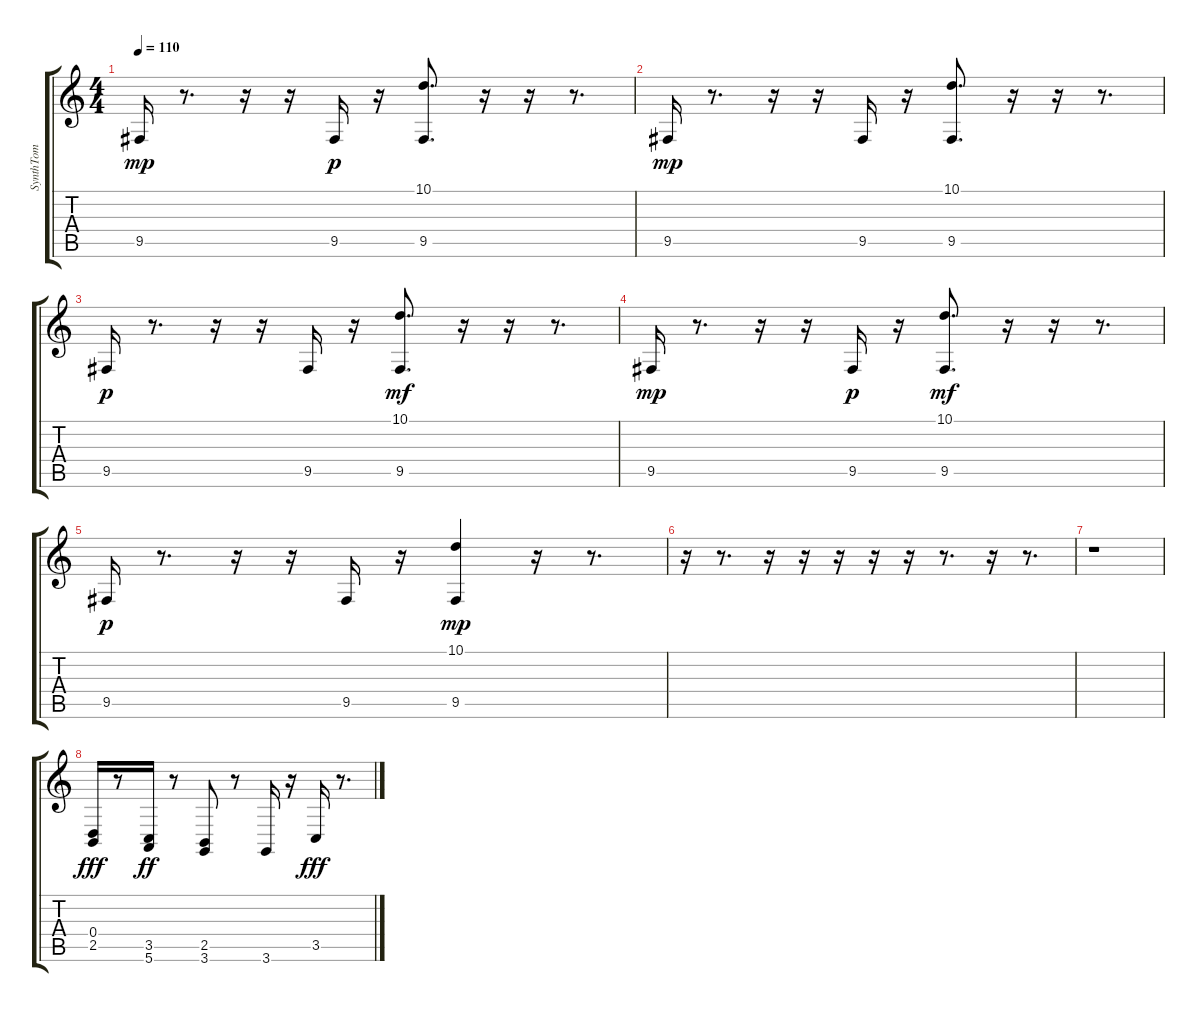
\track ("SynthTom" "SynthTom") {instrument synthdrum}
\staff {score tabs}
\tuning (E4 B3 G3 D3 A2 E2) {hide}
\ts (4 4)
\tempo 110
\clef g2
\ks c
9.5.16{dy mp} r.8{d} r.16 r.16 9.5.16{dy p} r.16 (10.1 9.5).8{d} r.16 r.16 r.8{d} |
9.5.16{dy mp} r.8{d} r.16 r.16 9.5.16 r.16 (10.1 9.5).8{d} r.16 r.16 r.8{d} |
9.5.16{dy p} r.8{d} r.16 r.16 9.5.16 r.16 (10.1 9.5).8{d dy mf} r.16 r.16 r.8{d} |
9.5.16{dy mp} r.8{d} r.16 r.16 9.5.16{dy p} r.16 (10.1 9.5).8{d dy mf} r.16 r.16 r.8{d} |
9.5.16{dy p} r.8{d} r.16 r.16 9.5.16 r.16 (10.1 9.5).4{dy mp} r.16 r.8{d} |
r.16 r.8{d} r.16 r.16 r.16 r.16 r.16 r.8{d} r.16 r.8{d} |
r.1 |
(0.4 2.5).16{dy fff} r.8 (3.5 5.6).16{dy ff} r.8 (2.5 3.6).8 r.8 3.6.16 r.16 3.5.16{dy fff} r.8{d}
